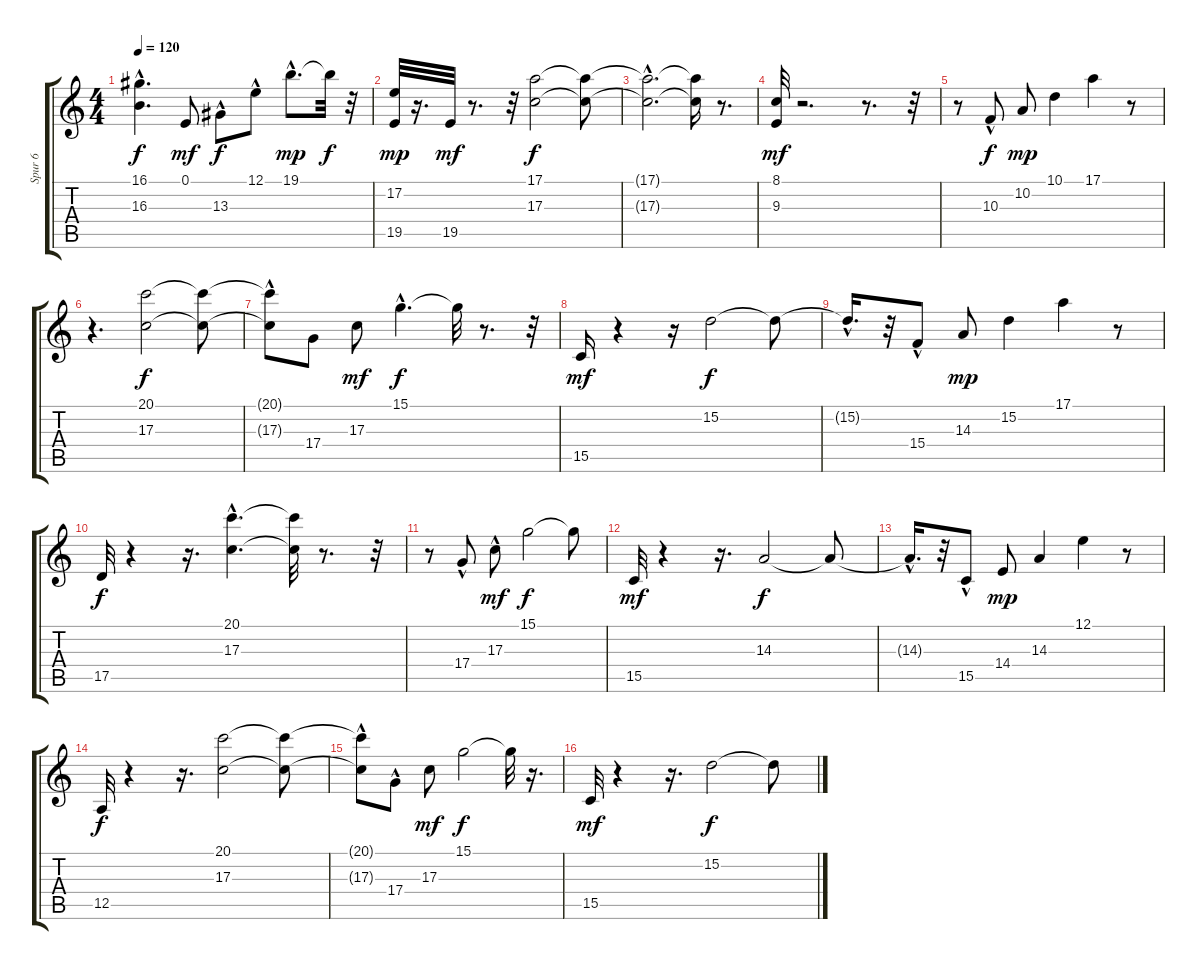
\track ("Spur 6" "Spur 6") {instrument acousticgrandpiano}
\staff {score tabs}
\tuning (E4 B3 G3 D3 A2 E2) {hide}
\ts (4 4)
\tempo 120
\clef g2
\ks c
(16.1{hac t} 16.3{t}).4{d dy f} 0.1.8{dy mf} 13.3{hac}.8{dy f} 12.1{hac}.8 19.1{hac}.8{d dy mp} 19.1{t}.32{dy f} r.32 |
(17.2 19.5).32{dy mp} r.16{d} 19.5.32{dy mf} r.8{d} r.32 (17.1 17.3).2{dy f} (17.1{t} 17.3{t}).8 |
(17.1{hac t} 17.3{hac t}).2{d} (17.1{t} 17.3{t}).16 r.8{d} |
(8.1 9.3).32{dy mf} r.2{d} r.8{d} r.32 |
r.8 10.3{hac}.8{dy f} 10.2.8{dy mp} 10.1.4 17.1.4 r.8 |
r.4{d} (20.1 17.3).2{dy f} (20.1{t} 17.3{t}).8 |
(20.1{hac t} 17.3{t}).8 17.4.8 17.3.8{dy mf} 15.1{hac}.4{d dy f} 15.1{t}.32 r.8{d} r.32 |
15.5.16{dy mf} r.4 r.16 15.2.2{dy f} 15.2{t}.8 |
15.2{hac t}.16{d} r.32 15.4{hac}.8 14.3.8{dy mp} 15.2.4 17.1.4 r.8 |
17.5.32{dy f} r.4 r.16{d} (20.1{hac} 17.3{hac}).4{d} (20.1{t} 17.3{t}).32 r.8{d} r.32 |
r.8 17.4{hac}.8 17.3{hac}.8{dy mf} 15.1.2{dy f} 15.1{t}.8 |
15.5.32{dy mf} r.4 r.16{d} 14.3.2{dy f} 14.3{t}.8 |
14.3{hac t}.16{d} r.32 15.5{hac}.8 14.4.8{dy mp} 14.3.4 12.1.4 r.8 |
12.5.32{dy f} r.4 r.16{d} (20.1 17.3).2 (20.1{t} 17.3{t}).8 |
(20.1{hac t} 17.3{t}).8 17.4{hac}.8 17.3.8{dy mf} 15.1.2{dy f} 15.1{t}.32 r.16{d} |
15.5.32{dy mf} r.4 r.16{d} 15.2.2{dy f} 15.2{t}.8
